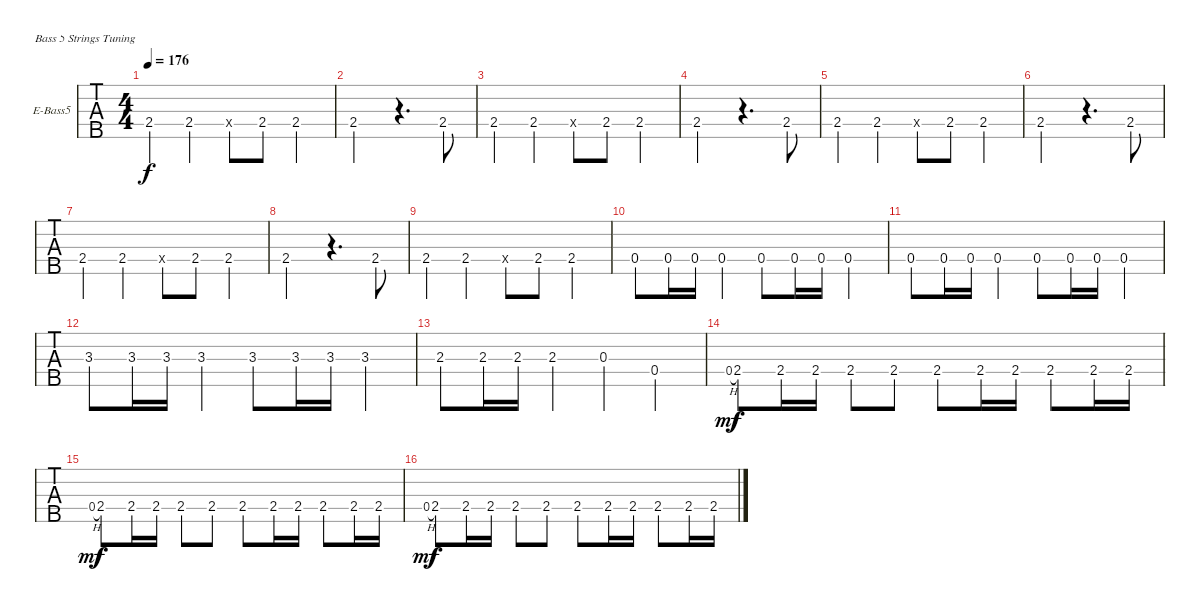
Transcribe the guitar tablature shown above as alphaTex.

\bracketExtendMode groupsimilarinstruments
\firstSystemTrackNameOrientation horizontal
\otherSystemsTrackNameOrientation horizontal
\track ("Bass" "E-Bass5") {instrument slapbass2}
\staff {tabs}
\tuning (G2 D2 A1 E1 B0)
\ts (4 4)
\tempo 176
\clef f4
\ks c
2.4.4{dy f} 2.4{st}.4 2.4{x}.8 2.4.8 2.4.4 |
2.4.2 r.4{d} 2.4.8 |
2.4.4 2.4{st}.4 2.4{x}.8 2.4.8 2.4.4 |
2.4.2 r.4{d} 2.4.8 |
2.4.4 2.4{st}.4 2.4{x}.8 2.4.8 2.4.4 |
2.4.2 r.4{d} 2.4.8 |
2.4.4 2.4{st}.4 2.4{x}.8 2.4.8 2.4.4 |
2.4.2 r.4{d} 2.4.8 |
2.4.4 2.4{st}.4 2.4{x}.8 2.4.8 2.4.4 |
0.4{st}.8 0.4.16 0.4.16 0.4.4 0.4{st}.8 0.4.16 0.4.16 0.4.4 |
0.4{st}.8 0.4.16 0.4.16 0.4.4 0.4{st}.8 0.4.16 0.4.16 0.4.4 |
3.3{st}.8 3.3.16 3.3.16 3.3.4 3.3{st}.8 3.3.16 3.3.16 3.3.4 |
2.3{st}.8 2.3.16 2.3.16 2.3.4 0.3.4 0.4.4 |
0.4{h}.8{gr onbeat dy mf} 2.4.8{dy f} 2.4.16 2.4.16 2.4.8 2.4.8 2.4.8 2.4.16 2.4.16 2.4.8 2.4.16 2.4.16 |
0.4{h}.8{gr onbeat dy mf} 2.4.8{dy f} 2.4.16 2.4.16 2.4.8 2.4.8 2.4.8 2.4.16 2.4.16 2.4.8 2.4.16 2.4.16 |
0.4{h}.8{gr onbeat dy mf} 2.4.8{dy f} 2.4.16 2.4.16 2.4.8 2.4.8 2.4.8 2.4.16 2.4.16 2.4.8 2.4.16 2.4.16
